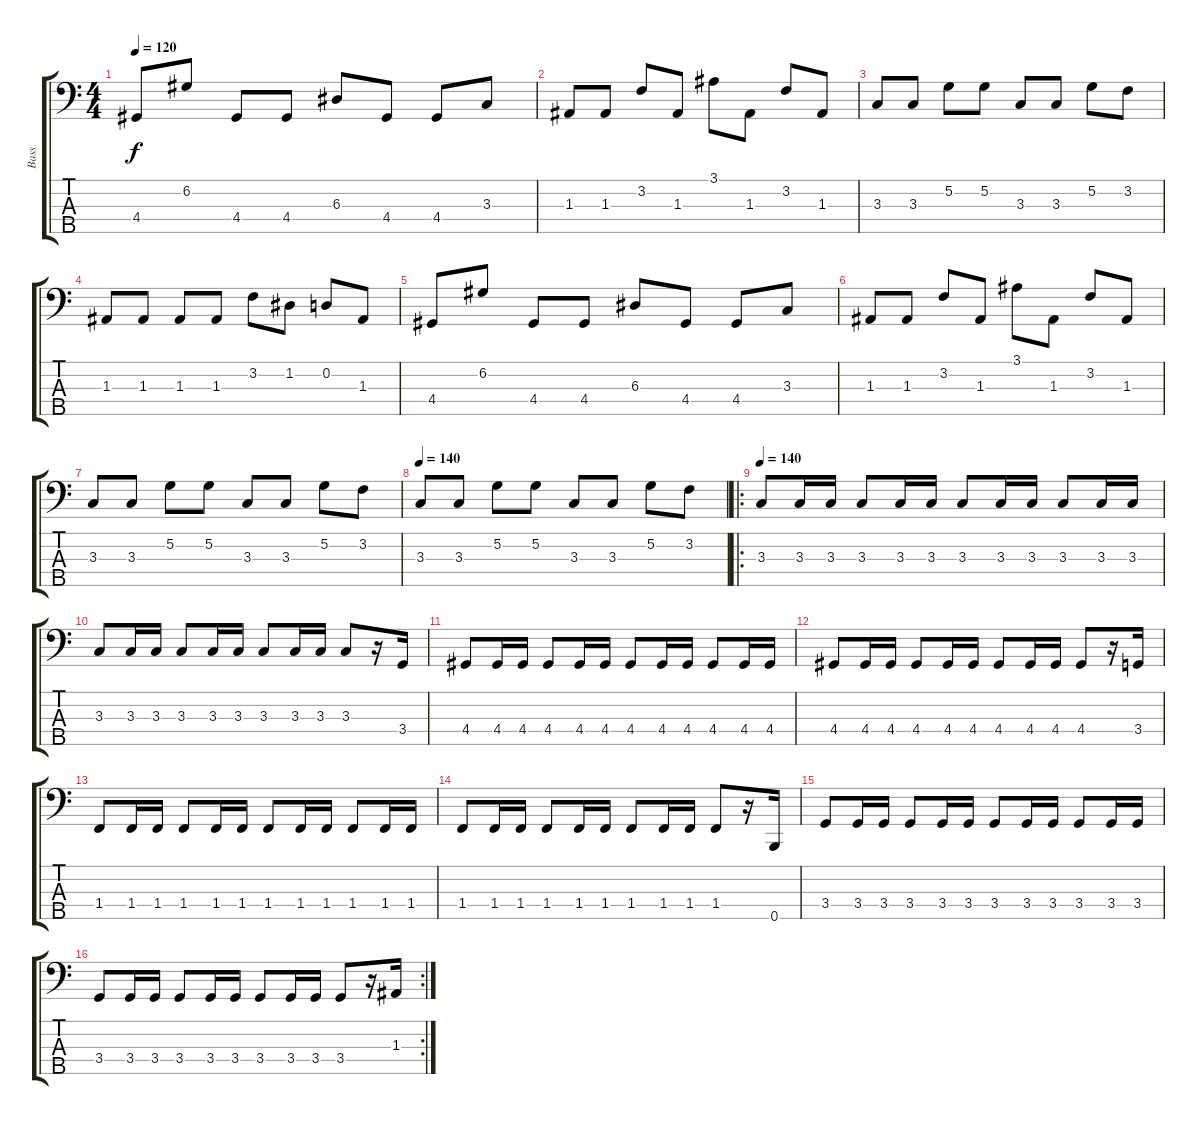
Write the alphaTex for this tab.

\track ("Bass" "Bass") {instrument electricbassfinger}
\staff {score tabs}
\tuning (G2 D2 A1 E1 B0) {hide}
\ts (4 4)
\tempo 120
\clef f4
\ks c
4.4.8{dy f} 6.2.8 4.4.8 4.4.8 6.3.8 4.4.8 4.4.8 3.3.8 |
1.3.8 1.3.8 3.2.8 1.3.8 3.1.8 1.3.8 3.2.8 1.3.8 |
3.3.8 3.3.8 5.2.8 5.2.8 3.3.8 3.3.8 5.2.8 3.2.8 |
1.3.8 1.3.8 1.3.8 1.3.8 3.2.8 1.2.8 0.2.8 1.3.8 |
4.4.8 6.2.8 4.4.8 4.4.8 6.3.8 4.4.8 4.4.8 3.3.8 |
1.3.8 1.3.8 3.2.8 1.3.8 3.1.8 1.3.8 3.2.8 1.3.8 |
3.3.8 3.3.8 5.2.8 5.2.8 3.3.8 3.3.8 5.2.8 3.2.8 |
\tempo 140
3.3.8 3.3.8 5.2.8 5.2.8 3.3.8 3.3.8 5.2.8 3.2.8 |
\ro
\tempo 140
3.3.8 3.3.16 3.3.16 3.3.8 3.3.16 3.3.16 3.3.8 3.3.16 3.3.16 3.3.8 3.3.16 3.3.16 |
3.3.8 3.3.16 3.3.16 3.3.8 3.3.16 3.3.16 3.3.8 3.3.16 3.3.16 3.3.8 r.16 3.4.16 |
4.4.8 4.4.16 4.4.16 4.4.8 4.4.16 4.4.16 4.4.8 4.4.16 4.4.16 4.4.8 4.4.16 4.4.16 |
4.4.8 4.4.16 4.4.16 4.4.8 4.4.16 4.4.16 4.4.8 4.4.16 4.4.16 4.4.8 r.16 3.4.16 |
1.4.8 1.4.16 1.4.16 1.4.8 1.4.16 1.4.16 1.4.8 1.4.16 1.4.16 1.4.8 1.4.16 1.4.16 |
1.4.8 1.4.16 1.4.16 1.4.8 1.4.16 1.4.16 1.4.8 1.4.16 1.4.16 1.4.8 r.16 0.5.16 |
3.4.8 3.4.16 3.4.16 3.4.8 3.4.16 3.4.16 3.4.8 3.4.16 3.4.16 3.4.8 3.4.16 3.4.16 |
\rc 2
3.4.8 3.4.16 3.4.16 3.4.8 3.4.16 3.4.16 3.4.8 3.4.16 3.4.16 3.4.8 r.16 1.3.16
